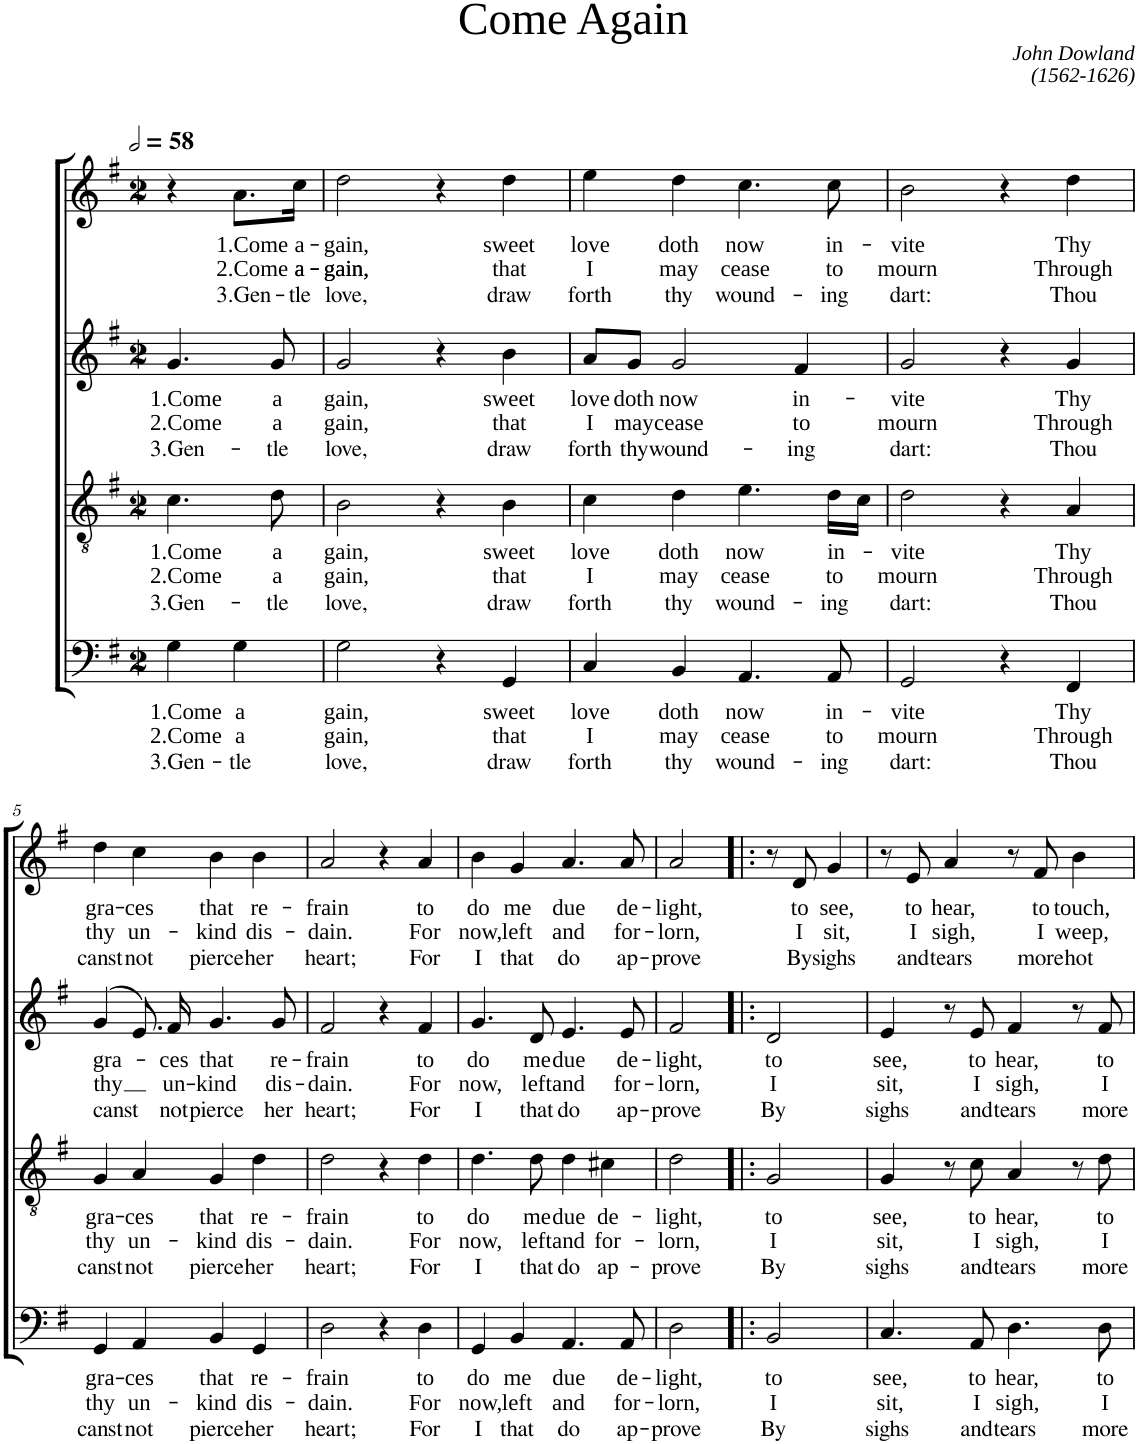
**kern	**text	**text	**text	**kern	**text	**text	**text	**kern	**text	**text	**text	**kern	**text	**text	**text
*part4	*part4	*part4	*part4	*part3	*part3	*part3	*part3	*part2	*part2	*part2	*part2	*part1	*part1	*part1	*part1
*staff4	*staff4	*staff4	*staff4	*staff3	*staff3	*staff3	*staff3	*staff2	*staff2	*staff2	*staff2	*staff1	*staff1	*staff1	*staff1
*I"Bass	*	*	*	*I"Tenor	*	*	*	*I"Alto	*	*	*	*I"Soprano	*	*	*
*clefF4	*	*	*	*clefGv2	*	*	*	*clefG2	*	*	*	*clefG2	*	*	*
*k[f#]	*	*	*	*k[f#]	*	*	*	*k[f#]	*	*	*	*k[f#]	*	*	*
*M2/2	*	*	*	*M2/2	*	*	*	*M2/2	*	*	*	*M2/2	*	*	*
*MM116	*	*	*	*MM116	*	*	*	*MM116	*	*	*	*MM116	*	*	*
=1	=1	=1	=1	=1	=1	=1	=1	=1	=1	=1	=1	=1	=1	=1	=1
!	!LO:LY:b	!LO:LY:b	!LO:LY:b	!	!LO:LY:b	!LO:LY:b	!LO:LY:b	!	!LO:LY:b	!LO:LY:b	!LO:LY:b	!	!	!	!
4G\	1.Come	2.Come	3.Gen-	4.c\	1.Come	2.Come	3.Gen-	4.g/	1.Come	2.Come	3.Gen-	4r	.	.	.
!	!LO:LY:b	!LO:LY:b	!LO:LY:b	!	!	!	!	!	!	!	!	!	!LO:LY:b	!LO:LY:b	!LO:LY:b
4G\	a	a	-tle	.	.	.	.	.	.	.	.	8.a\L	1.Come	2.Come	3.Gen-
!	!	!	!	!	!LO:LY:b	!LO:LY:b	!LO:LY:b	!	!LO:LY:b	!LO:LY:b	!LO:LY:b	!	!	!	!
.	.	.	.	8d\	a	a	-tle	8g/	a	a	-tle	.	.	.	.
!	!	!	!	!	!	!	!	!	!	!	!	!	!LO:LY:b	!LO:LY:b	!LO:LY:b
.	.	.	.	.	.	.	.	.	.	.	.	16cc\Jk	a-	a-	-tle
=2	=2	=2	=2	=2	=2	=2	=2	=2	=2	=2	=2	=2	=2	=2	=2
!	!LO:LY:b	!LO:LY:b	!LO:LY:b	!	!LO:LY:b	!LO:LY:b	!LO:LY:b	!	!LO:LY:b	!LO:LY:b	!LO:LY:b	!	!LO:LY:b	!LO:LY:b	!LO:LY:b
2G\	-gain,	-gain,	love,	2B\	-gain,	-gain,	love,	2g/	-gain,	-gain,	love,	2dd\	-gain,	-gain,	love,
4r	.	.	.	4r	.	.	.	4r	.	.	.	4r	.	.	.
!	!LO:LY:b	!LO:LY:b	!LO:LY:b	!	!LO:LY:b	!LO:LY:b	!LO:LY:b	!	!LO:LY:b	!LO:LY:b	!LO:LY:b	!	!LO:LY:b	!LO:LY:b	!LO:LY:b
4GG/	sweet	that	draw	4B\	sweet	that	draw	4b\	sweet	that	draw	4dd\	sweet	that	draw
=3	=3	=3	=3	=3	=3	=3	=3	=3	=3	=3	=3	=3	=3	=3	=3
!	!LO:LY:b	!LO:LY:b	!LO:LY:b	!	!LO:LY:b	!LO:LY:b	!LO:LY:b	!	!LO:LY:b	!LO:LY:b	!LO:LY:b	!	!LO:LY:b	!LO:LY:b	!LO:LY:b
4C/	love	I	forth	4c\	love	I	forth	8a/L	love	I	forth	4ee\	love	I	forth
!	!	!	!	!	!	!	!	!	!LO:LY:b	!LO:LY:b	!LO:LY:b	!	!	!	!
.	.	.	.	.	.	.	.	8g/J	doth	may	thy	.	.	.	.
!	!LO:LY:b	!LO:LY:b	!LO:LY:b	!	!LO:LY:b	!LO:LY:b	!LO:LY:b	!	!LO:LY:b	!LO:LY:b	!LO:LY:b	!	!LO:LY:b	!LO:LY:b	!LO:LY:b
4BB/	doth	may	thy	4d\	doth	may	thy	2g/	now	cease	wound-	4dd\	doth	may	thy
!	!LO:LY:b	!LO:LY:b	!LO:LY:b	!	!LO:LY:b	!LO:LY:b	!LO:LY:b	!	!	!	!	!	!LO:LY:b	!LO:LY:b	!LO:LY:b
4.AA/	now	cease	wound-	4.e\	now	cease	wound-	.	.	.	.	4.cc\	now	cease	wound-
!	!	!	!	!	!	!	!	!	!LO:LY:b	!LO:LY:b	!LO:LY:b	!	!	!	!
.	.	.	.	.	.	.	.	4f#/	in-	to	-ing	.	.	.	.
!	!LO:LY:b	!LO:LY:b	!LO:LY:b	!	!LO:LY:b	!LO:LY:b	!LO:LY:b	!	!	!	!	!	!LO:LY:b	!LO:LY:b	!LO:LY:b
8AA/	in-	to	-ing	16d\LL	in-	to	-ing	.	.	.	.	8cc\	in-	to	-ing
.	.	.	.	16c\JJ	.	.	.	.	.	.	.	.	.	.	.
=4	=4	=4	=4	=4	=4	=4	=4	=4	=4	=4	=4	=4	=4	=4	=4
!	!LO:LY:b	!LO:LY:b	!LO:LY:b	!	!LO:LY:b	!LO:LY:b	!LO:LY:b	!	!LO:LY:b	!LO:LY:b	!LO:LY:b	!	!LO:LY:b	!LO:LY:b	!LO:LY:b
2GG/	-vite	mourn	dart:	2d\	-vite	mourn	dart:	2g/	-vite	mourn	dart:	2b\	-vite	mourn	dart:
4r	.	.	.	4r	.	.	.	4r	.	.	.	4r	.	.	.
!	!LO:LY:b	!LO:LY:b	!LO:LY:b	!	!LO:LY:b	!LO:LY:b	!LO:LY:b	!	!LO:LY:b	!LO:LY:b	!LO:LY:b	!	!LO:LY:b	!LO:LY:b	!LO:LY:b
4FF#/	T hy	Through	Thou	4A/	T hy	Through	Thou	4g/	T hy	Through	Thou	4dd\	T hy	Through	Thou
!!LO:LB:g=z
=5	=5	=5	=5	=5	=5	=5	=5	=5	=5	=5	=5	=5	=5	=5	=5
!	!LO:LY:b	!LO:LY:b	!LO:LY:b	!	!LO:LY:b	!LO:LY:b	!LO:LY:b	!	!LO:LY:b	!LO:LY:b	!LO:LY:b	!	!LO:LY:b	!LO:LY:b	!LO:LY:b
4GG/	gra-	thy	canst	4G/	gra-	thy	canst	(>4g/	gra-	thy	canst	4dd\	gra-	thy	canst
!	!LO:LY:b	!LO:LY:b	!LO:LY:b	!	!LO:LY:b	!LO:LY:b	!LO:LY:b	!	!	!	!	!	!LO:LY:b	!LO:LY:b	!LO:LY:b
4AA/	-ces	un-	not	4A/	-ces	un-	not	8.e/)	.	.	.	4cc\	-ces	un-	not
!	!	!	!	!	!	!	!	!	!LO:LY:b	!LO:LY:b	!LO:LY:b	!	!	!	!
.	.	.	.	.	.	.	.	16f#/	-ces	un-	not	.	.	.	.
!	!LO:LY:b	!LO:LY:b	!LO:LY:b	!	!LO:LY:b	!LO:LY:b	!LO:LY:b	!	!LO:LY:b	!LO:LY:b	!LO:LY:b	!	!LO:LY:b	!LO:LY:b	!LO:LY:b
4BB/	that	-kind	pierce	4G/	that	-kind	pierce	4.g/	that	-kind	pierce	4b\	that	-kind	pierce
!	!LO:LY:b	!LO:LY:b	!LO:LY:b	!	!LO:LY:b	!LO:LY:b	!LO:LY:b	!	!	!	!	!	!LO:LY:b	!LO:LY:b	!LO:LY:b
4GG/	re-	dis-	her	4d\	re-	dis-	her	.	.	.	.	4b\	re-	dis-	her
!	!	!	!	!	!	!	!	!	!LO:LY:b	!LO:LY:b	!LO:LY:b	!	!	!	!
.	.	.	.	.	.	.	.	8g/	re-	dis-	her	.	.	.	.
=6	=6	=6	=6	=6	=6	=6	=6	=6	=6	=6	=6	=6	=6	=6	=6
!	!LO:LY:b	!LO:LY:b	!LO:LY:b	!	!LO:LY:b	!LO:LY:b	!LO:LY:b	!	!LO:LY:b	!LO:LY:b	!LO:LY:b	!	!LO:LY:b	!LO:LY:b	!LO:LY:b
2D\	-frain	-dain.	heart;	2d\	-frain	-dain.	heart;	2f#/	-frain	-dain.	heart;	2a/	-frain	-dain.	heart;
4r	.	.	.	4r	.	.	.	4r	.	.	.	4r	.	.	.
!	!LO:LY:b	!LO:LY:b	!LO:LY:b	!	!LO:LY:b	!LO:LY:b	!LO:LY:b	!	!LO:LY:b	!LO:LY:b	!LO:LY:b	!	!LO:LY:b	!LO:LY:b	!LO:LY:b
4D\	to	For	For	4d\	to	For	For	4f#/	to	For	For	4a/	to	For	For
=7	=7	=7	=7	=7	=7	=7	=7	=7	=7	=7	=7	=7	=7	=7	=7
!	!LO:LY:b	!LO:LY:b	!LO:LY:b	!	!LO:LY:b	!LO:LY:b	!LO:LY:b	!	!LO:LY:b	!LO:LY:b	!LO:LY:b	!	!LO:LY:b	!LO:LY:b	!LO:LY:b
4GG/	do	now,	I	4.d\	do	now,	I	4.g/	do	now,	I	4b\	do	now,	I
!	!LO:LY:b	!LO:LY:b	!LO:LY:b	!	!	!	!	!	!	!	!	!	!LO:LY:b	!LO:LY:b	!LO:LY:b
4BB/	me	left	that	.	.	.	.	.	.	.	.	4g/	me	left	that
!	!	!	!	!	!LO:LY:b	!LO:LY:b	!LO:LY:b	!	!LO:LY:b	!LO:LY:b	!LO:LY:b	!	!	!	!
.	.	.	.	8d\	me	left	that	8d/	me	left	that	.	.	.	.
!	!LO:LY:b	!LO:LY:b	!LO:LY:b	!	!LO:LY:b	!LO:LY:b	!LO:LY:b	!	!LO:LY:b	!LO:LY:b	!LO:LY:b	!	!LO:LY:b	!LO:LY:b	!LO:LY:b
4.AA/	due	and	do	4d\	due	and	do	4.e/	due	and	do	4.a/	due	and	do
!	!	!	!	!	!LO:LY:b	!LO:LY:b	!LO:LY:b	!	!	!	!	!	!	!	!
.	.	.	.	4c#X\	de-	for-	ap-	.	.	.	.	.	.	.	.
!	!LO:LY:b	!LO:LY:b	!LO:LY:b	!	!	!	!	!	!LO:LY:b	!LO:LY:b	!LO:LY:b	!	!LO:LY:b	!LO:LY:b	!LO:LY:b
8AA/	de-	for-	ap-	.	.	.	.	8e/	de-	for-	ap-	8a/	de-	for-	ap-
=8	=8	=8	=8	=8	=8	=8	=8	=8	=8	=8	=8	=8	=8	=8	=8
!	!LO:LY:b	!LO:LY:b	!LO:LY:b	!	!LO:LY:b	!LO:LY:b	!LO:LY:b	!	!LO:LY:b	!LO:LY:b	!LO:LY:b	!	!LO:LY:b	!LO:LY:b	!LO:LY:b
2D\	-light,	-lorn,	-prove	2d\	-light,	-lorn,	-prove	2f#/	-light,	-lorn,	-prove	2a/	-light,	-lorn,	-prove
=9!|:	=9!|:	=9!|:	=9!|:	=9!|:	=9!|:	=9!|:	=9!|:	=9!|:	=9!|:	=9!|:	=9!|:	=9!|:	=9!|:	=9!|:	=9!|:
!	!LO:LY:b	!LO:LY:b	!LO:LY:b	!	!LO:LY:b	!LO:LY:b	!LO:LY:b	!	!LO:LY:b	!LO:LY:b	!LO:LY:b	!	!	!	!
2BB/	to	I	By	2G/	to	I	By	2d/	to	I	By	8r	.	.	.
!	!	!	!	!	!	!	!	!	!	!	!	!	!LO:LY:b	!LO:LY:b	!LO:LY:b
.	.	.	.	.	.	.	.	.	.	.	.	8d/	to	I	By
!	!	!	!	!	!	!	!	!	!	!	!	!	!LO:LY:b	!LO:LY:b	!LO:LY:b
.	.	.	.	.	.	.	.	.	.	.	.	4g/	see,	sit,	sighs
=10	=10	=10	=10	=10	=10	=10	=10	=10	=10	=10	=10	=10	=10	=10	=10
!	!LO:LY:b	!LO:LY:b	!LO:LY:b	!	!LO:LY:b	!LO:LY:b	!LO:LY:b	!	!LO:LY:b	!LO:LY:b	!LO:LY:b	!	!	!	!
4.C/	see,	sit,	sighs	4G/	see,	sit,	sighs	4e/	see,	sit,	sighs	8r	.	.	.
!	!	!	!	!	!	!	!	!	!	!	!	!	!LO:LY:b	!LO:LY:b	!LO:LY:b
.	.	.	.	.	.	.	.	.	.	.	.	8e/	to	I	and
!	!	!	!	!	!	!	!	!	!	!	!	!	!LO:LY:b	!LO:LY:b	!LO:LY:b
.	.	.	.	8r	.	.	.	8r	.	.	.	4a/	hear,	sigh,	tears
!	!LO:LY:b	!LO:LY:b	!LO:LY:b	!	!LO:LY:b	!LO:LY:b	!LO:LY:b	!	!LO:LY:b	!LO:LY:b	!LO:LY:b	!	!	!	!
8AA/	to	I	and	8c\	to	I	and	8e/	to	I	and	.	.	.	.
!	!LO:LY:b	!LO:LY:b	!LO:LY:b	!	!LO:LY:b	!LO:LY:b	!LO:LY:b	!	!LO:LY:b	!LO:LY:b	!LO:LY:b	!	!	!	!
4.D\	hear,	sigh,	tears	4A/	hear,	sigh,	tears	4f#/	hear,	sigh,	tears	8r	.	.	.
!	!	!	!	!	!	!	!	!	!	!	!	!	!LO:LY:b	!LO:LY:b	!LO:LY:b
.	.	.	.	.	.	.	.	.	.	.	.	8f#/	to	I	more
!	!	!	!	!	!	!	!	!	!	!	!	!	!LO:LY:b	!LO:LY:b	!LO:LY:b
.	.	.	.	8r	.	.	.	8r	.	.	.	4b\	touch,	weep,	hot
!	!LO:LY:b	!LO:LY:b	!LO:LY:b	!	!LO:LY:b	!LO:LY:b	!LO:LY:b	!	!LO:LY:b	!LO:LY:b	!LO:LY:b	!	!	!	!
8D\	to	I	more	8d\	to	I	more	8f#/	to	I	more	.	.	.	.
=	=	=	=	=	=	=	=	=	=	=	=	=	=	=	=
*-	*-	*-	*-	*-	*-	*-	*-	*-	*-	*-	*-	*-	*-	*-	*-
